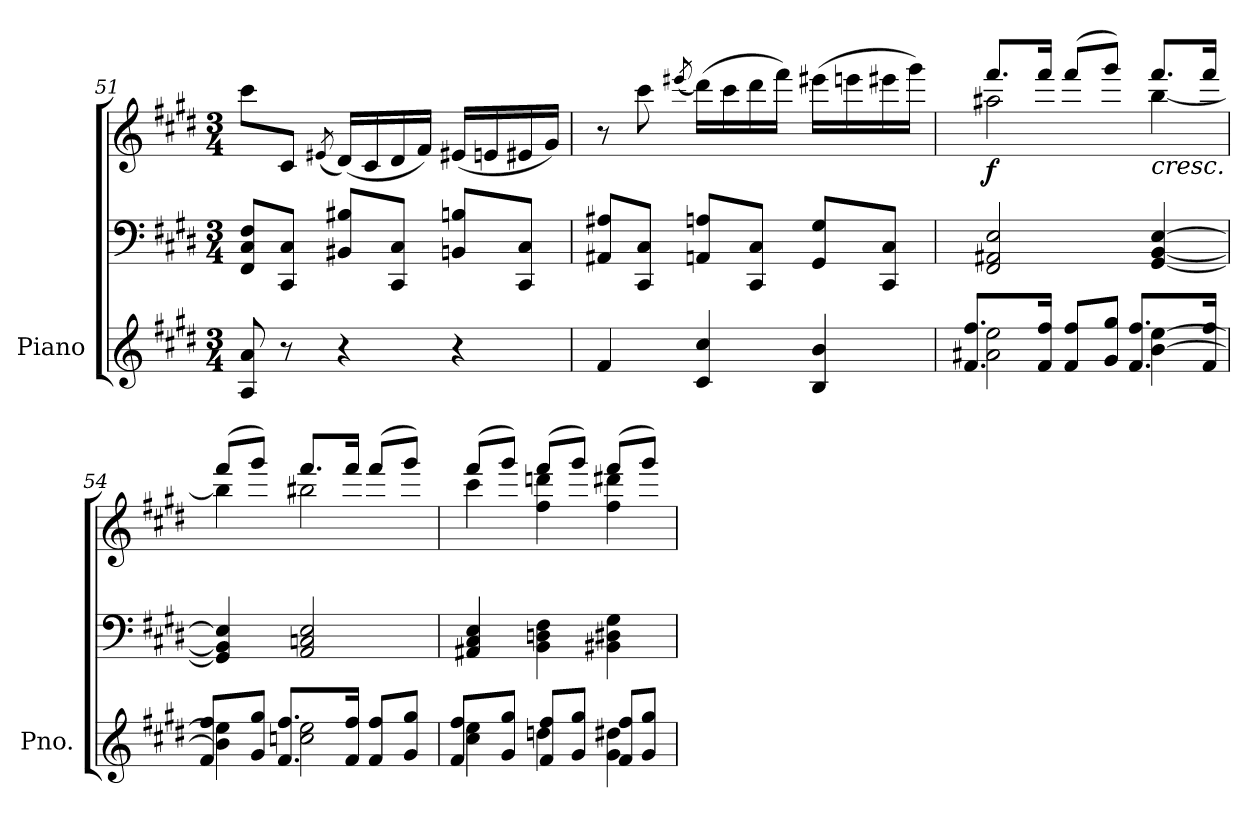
**kern	**kern	**kern	**dynam
*part1	*part1	*part1	*part1
*staff3	*staff2	*staff1	*staff1/2/3
*I"Piano	*	*	*
*I'Pno.	*	*	*
*clefG2	*clefF4	*clefG2	*
*k[f#c#g#d#]	*k[f#c#g#d#]	*k[f#c#g#d#]	*
*M3/4	*M3/4	*M3/4	*
=51	=51	=51	=51
8A/ 8a/	8FF#/ 8C#/ 8F#/L	8ccc#\L	.
8r	8CC#/ 8C#/J	8c#/J	.
.	.	(<8qe#X/	.
4r	8BB#X/ 8B#X/L	(<16d#/LL)	.
.	.	16c#/	.
.	8CC#/ 8C#/J	16d#/	.
.	.	16f#/JJ)	.
4r	8BBn/ 8Bn/L	(<16e#/LL	.
.	.	16en/	.
.	8CC#/ 8C#/J	16e#X/	.
.	.	16g#/JJ)	.
!!LO:LB:g=z
=52	=52	=52	=52
4f#/	8AA#X/ 8A#X/L	8r	.
.	8CC#/ 8C#/J	8ccc#\	.
.	.	(<8qeee#X/	.
4c#/ 4cc#/	8AAn/ 8An/L	(>16ddd#\LL)	.
.	.	16ccc#\	.
.	8CC#/ 8C#/J	16ddd#\	.
.	.	16fff#\JJ)	.
4B/ 4b/	8GG#/ 8G#/L	(>16eee#\LL	.
.	.	16eeen\	.
.	8CC#/ 8C#/J	16eee#X\	.
.	.	16ggg#\JJ)	.
=53	=53	=53	=53
*^	*	*^	*
!	!	!	!	!	!LO:DY:b
2a#X\ 2ee\	8.f#/ 8.ff#/L	2FF#/ 2AA#X/ 2E/	8.fff#/L	2aa#X\	f
.	16f#/ 16ff#/Jk	.	16fff#/Jk	.	.
.	8f#/ 8ff#/L	.	(>8fff#/L	.	.
.	8g#/ 8gg#/J	.	8ggg#/J)	.	.
!	!	!	!LO:TX:b:i:t=cresc.	!	!
[4b\ [4ee\	8.f#/ 8.ff#/L	[4GG#/ [4BB/ [4E/	8.fff#/L	[4bb\	.
.	16f#/ 16ff#/Jk	.	16fff#/Jk	.	.
=54	=54	=54	=54	=54	=54
4b\] 4ee\]	8f#/ 8ff#/L	4GG#/] 4BB/] 4E/]	(>8fff#/L	4bb\]	.
.	8g#/ 8gg#/J	.	8ggg#/J)	.	.
2ccn\ 2ee\	8.f#/ 8.ff#/L	2AA/ 2Cn/ 2E/	8.fff#/L	2bb#X\	.
.	16f#/ 16ff#/Jk	.	16fff#/Jk	.	.
.	8f#/ 8ff#/L	.	(>8fff#/L	.	.
.	8g#/ 8gg#/J	.	8ggg#/J)	.	.
=55	=55	=55	=55	=55	=55
4cc#\ 4ee\	8f#/ 8ff#/L	4AA#X/ 4C#/ 4E/	(>8fff#/L	4ccc#\	.
.	8g#/ 8gg#/J	.	8ggg#/J)	.	.
4ddn\	8f#/ 8ff#/L	4BB\ 4Dn\ 4F#\	(>8fff#/L	4ff#\ 4dddn\	.
.	8g#/ 8gg#/J	.	8ggg#/J)	.	.
4g#\ 4dd#X\	8f#/ 8ff#/L	4BB#X\ 4D#X\ 4G#\	(>8fff#/L	4ff#\ 4ddd#X\	.
.	8g#/ 8gg#/J	.	8ggg#/J)	.	.
*v	*v	*	*v	*v	*
=	=	=	=
*-	*-	*-	*-
